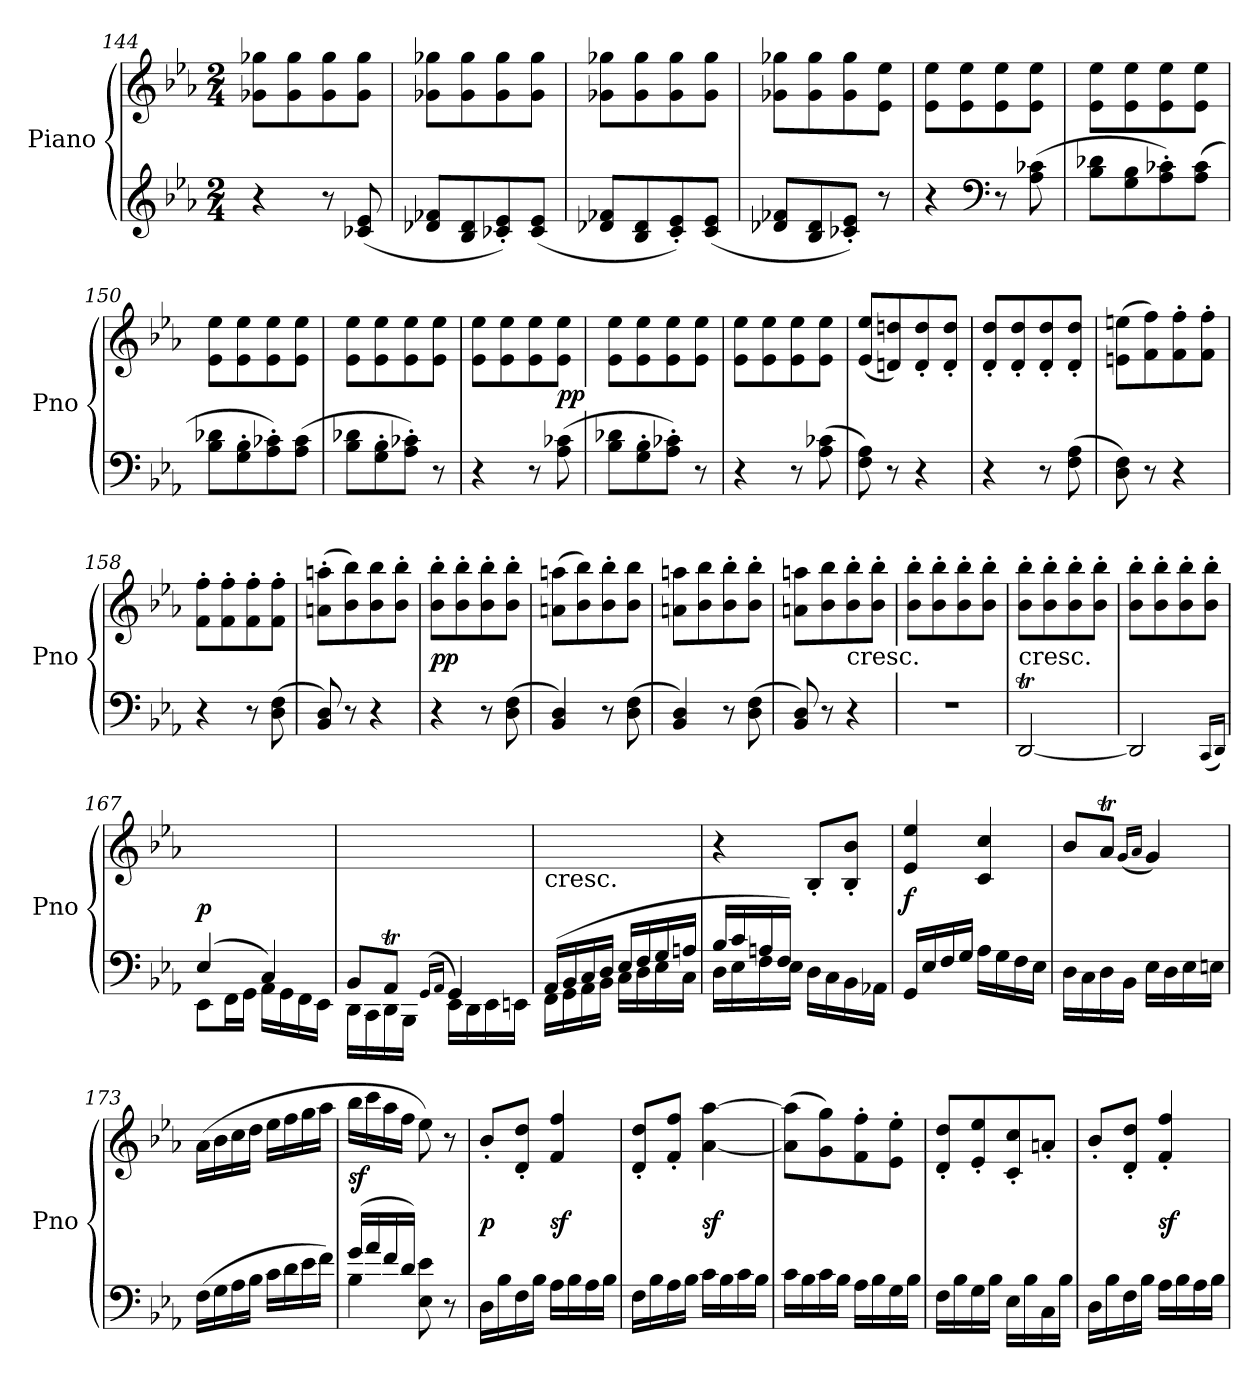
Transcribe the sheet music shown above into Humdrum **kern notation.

**kern	**kern	**dynam
*part1	*part1	*part1
*staff2	*staff1	*staff1/2
*I"Piano	*	*
*I'Pno	*	*
*clefG2	*clefG2	*
*k[b-e-a-]	*k[b-e-a-]	*
*E-:	*E-:	*
*M2/4	*M2/4	*
=144	=144	=144
4r	8g-X 8gg-XL	.
.	8g- 8gg-	.
8r	8g- 8gg-	.
(8c-X 8e-	8g- 8gg-J	.
=145	=145	=145
8d-X 8f-XL	8g-X 8gg-XL	.
8B- 8d-	8g- 8gg-	.
8c-X' 8e-')	8g- 8gg-	.
(8c- 8e-J	8g- 8gg-J	.
=146	=146	=146
8d-X 8f-XL	8g-X 8gg-XL	.
8B- 8d-	8g- 8gg-	.
8c' 8e-')	8g- 8gg-	.
(8c 8e-J	8g- 8gg-J	.
=147	=147	=147
8d-X 8f-XL	8g-X 8gg-XL	.
8B- 8d-	8g- 8gg-	.
8c-X' 8e-'J)	8g- 8gg-	.
8r	8e- 8ee-J	.
=148	=148	=148
4r	8e-\ 8ee-\L	.
.	8e-\ 8ee-\	.
*clefF4	*	*
8r	8e-\ 8ee-\	.
(8A- 8c-X	8e-\ 8ee-\J	.
=149	=149	=149
8B- 8d-XL	8e-\ 8ee-\L	.
8G 8B-	8e-\ 8ee-\	.
8A-' 8c-X')	8e-\ 8ee-\	.
(8A- 8c-J	8e-\ 8ee-\J	.
=150	=150	=150
8B- 8d-XL	8e-\ 8ee-\L	.
8G' 8B-'	8e-\ 8ee-\	.
8A-' 8c-X')	8e-\ 8ee-\	.
(8A- 8c-J	8e-\ 8ee-\J	.
=151	=151	=151
8B- 8d-XL	8e-\ 8ee-\L	.
8G' 8B-'	8e-\ 8ee-\	.
8A-' 8c-X'J)	8e-\ 8ee-\	.
8r	8e-\ 8ee-\J	.
=152	=152	=152
4r	8e-\ 8ee-\L	.
.	8e-\ 8ee-\	.
8r	8e-\ 8ee-\	.
(8A- 8c-X	8e-\ 8ee-\J	pp
=153	=153	=153
8B- 8d-XL	8e-\ 8ee-\L	.
8G' 8B-'	8e-\ 8ee-\	.
8A-' 8c-X'J)	8e-\ 8ee-\	.
8r	8e-\ 8ee-\J	.
=154	=154	=154
4r	8e-\ 8ee-\L	.
.	8e-\ 8ee-\	.
8r	8e-\ 8ee-\	.
(8A- 8c-X	8e-\ 8ee-\J	.
=155	=155	=155
8F 8A-)	(8e- 8ee-L	.
8r	8dn 8ddn)	.
4r	8d' 8dd'	.
.	8d' 8dd'J	.
=156	=156	=156
4r	8d' 8dd'L	.
.	8d' 8dd'	.
8r	8d' 8dd'	.
(8F 8A-	8d' 8dd'J	.
=157	=157	=157
8D 8F)	(8en 8eenL	.
8r	8f 8ff)	.
4r	8f' 8ff'	.
.	8f' 8ff'J	.
=158	=158	=158
4r	8f' 8ff'L	.
.	8f' 8ff'	.
8r	8f' 8ff'	.
(8D 8F	8f' 8ff'J	.
=159	=159	=159
8BB- 8D)	(8an' 8aan'L	.
8r	8b- 8bb-)	.
4r	8b- 8bb-	.
.	8b-' 8bb-'J	.
=160	=160	=160
4r	8b-' 8bb-'L	pp
.	8b-' 8bb-'	.
8r	8b-' 8bb-'	.
(8D 8F	8b-' 8bb-'J	.
=161	=161	=161
4BB- 4D)	(8an 8aanL	.
.	8b- 8bb-)	.
8r	8b-' 8bb-'	.
(8D 8F	8b- 8bb-J	.
=162	=162	=162
4BB- 4D)	8an 8aanL	.
.	8b- 8bb-	.
8r	8b-' 8bb-'	.
(8D 8F	8b-' 8bb-'J	.
=163	=163	=163
8BB- 8D)	8an 8aanL	.
8r	8b- 8bb-	.
!	!LO:TX:c:t=cresc.	!
4r	8b-' 8bb-'	.
.	8b-' 8bb-'J	.
=164	=164	=164
2r	8b-' 8bb-'L	.
.	8b-' 8bb-'	.
.	8b-' 8bb-'	.
.	8b-' 8bb-'J	.
=165	=165	=165
!	!LO:TX:c:t=cresc.	!
[2DDt	8b-' 8bb-'L	.
.	8b-' 8bb-'	.
.	8b-' 8bb-'	.
.	8b-' 8bb-'J	.
=166	=166	=166
2DD]	8b-' 8bb-'L	.
.	8b-' 8bb-'	.
.	8b-' 8bb-'	.
.	8b-' 8bb-'J	.
(16qCCLL	.	.
16qDDJJ)	.	.
=167	=167	=167
*^	*	*
(4E-TTT	8EE-L	2ryy	p
.	16FFL	.	.
.	16GGJJ	.	.
4C)	16AA-LL	.	.
.	16GG	.	.
.	16FF	.	.
.	16EE-JJ	.	.
=168	=168	=168	=168
8BB-L	16DDLL	2ryy	.
.	16CC	.	.
8AA-TJ	16DD	.	.
.	16BBB-JJ	.	.
(<16qGGLL	.	.	.
16qAA-JJ	.	.	.
4GG)	16EE-LL	.	.
.	16DD	.	.
.	16EE-	.	.
.	16EEnJJ	.	.
=169	=169	=169	=169
!	!	!LO:TX:c:t=cresc.	!
(16AA-LL	16FFLL	2ryy	.
16BB-	16GG	.	.
16C	16AA-	.	.
16DJJ	16BB-JJ	.	.
16E-LL	16CLL	.	.
16F	16D	.	.
16G	16E-	.	.
16AnJJ	16CJJ	.	.
=170	=170	=170	=170
16B-LL	16DLL	4r	.
16c	16E-	.	.
16An	16F	.	.
16FJJ)	16E-JJ	.	.
4ryy	16D\LL	8B-'L	.
.	16C\	.	.
.	16BB-\	8B-' 8b-'J	.
.	16AA-X\JJ	.	.
*v	*v	*	*
=171	=171	=171
16GGLL	4e- 4ee-	f
16E-	.	.
16F	.	.
16GJJ	.	.
16A-LL	4c 4cc	.
16G	.	.
16F	.	.
16E-JJ	.	.
=172	=172	=172
16D\LL	8b-L	.
16C\	.	.
16D\	8a-TJ	.
16BB-\JJ	.	.
.	(16qgLL	.
.	16qa-JJ	.
16E-LL	4g)	.
16D	.	.
16E-	.	.
16EnJJ	.	.
=173	=173	=173
(16FLL	(16a-LL	.
16G	16b-	.
16A-	16cc	.
16B-JJ	16ddJJ	.
16cLL	16ee-LL	.
16d	16ff	.
16e-	16gg	.
16fJJ)	16aa-JJ	.
=174	=174	=174
*^	*	*
(16gLL	4B-	16bb-LL	sf
16a-	.	16ccc	.
16f	.	16aa-	.
16dJJ)	.	16ffJJ	.
4ryy	8E- 8e-	8ee-)	.
.	8r	8r	.
*v	*v	*	*
=175	=175	=175
16DLL	8b-'L	p
16B-	.	.
16F	8d' 8dd'J	.
16B-JJ	.	.
16A-LL	4f/ 4ff/	sf
16B-	.	.
16A-	.	.
16B-JJ	.	.
=176	=176	=176
16FLL	8d' 8dd'L	.
16B-	.	.
16A-	8f' 8ff'J	.
16B-JJ	.	.
16cLL	[4a- [4aa-	sf
16B-	.	.
16c	.	.
16B-JJ	.	.
=177	=177	=177
16cLL	(8a-] 8aa-]L	.
16B-	.	.
16c	8g 8gg)	.
16B-JJ	.	.
16A-LL	8f' 8ff'	.
16B-	.	.
16G	8e-' 8ee-'J	.
16B-JJ	.	.
=178	=178	=178
16FLL	8d' 8dd'L	.
16B-	.	.
16G	8e-' 8ee-'	.
16B-JJ	.	.
16E-LL	8c' 8cc'	.
16B-	.	.
16C	8an'J	.
16B-JJ	.	.
=179	=179	=179
16DLL	8b-'L	.
16B-	.	.
16F	8d' 8dd'J	.
16B-JJ	.	.
16A-LL	4f'/ 4ff'/	sf
16B-	.	.
16A-	.	.
16B-JJ	.	.
=	=	=
*-	*-	*-
